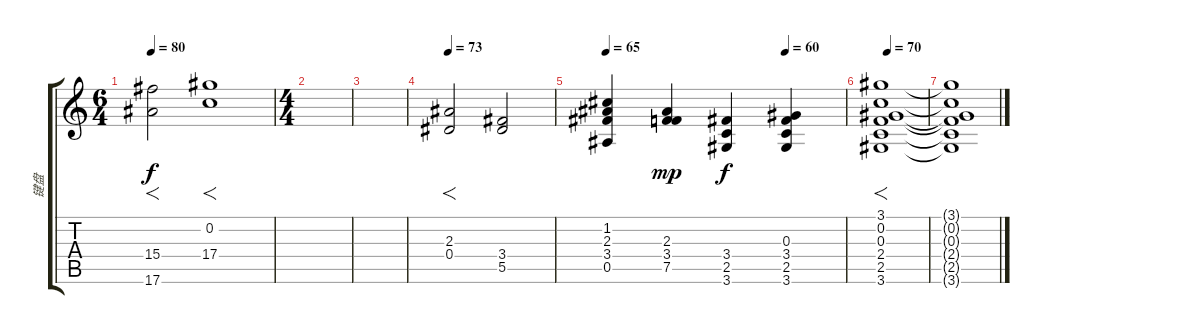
\track ("键盘" "键盘") {instrument stringensemble1}
\staff {score tabs}
\tuning (F5 C5 Ab4 Eb4 Bb3 F3) {hide}
\ts (6 4)
\tempo 80
\clef g2
\ks c
(15.4 17.6).2{f dy f} (0.2 17.4).1{f} |
\ts (4 4)
|
|
\tempo 73
(2.3 0.4).2{f} (3.4 5.5).2 |
\tempo 65
\tempo (60 0.75)
(1.2 2.3 3.4 0.5).4 (2.3 3.4 7.5).4{dy mp} (3.4 2.5 3.6).4{dy f} (0.3 3.4 2.5 3.6).4 |
\tempo 70
(3.1 0.2 0.3 2.4 2.5 3.6).1{f} |
(3.1{t} 0.2{t} 0.3{t} 2.4{t} 2.5{t} 3.6{t}).1
